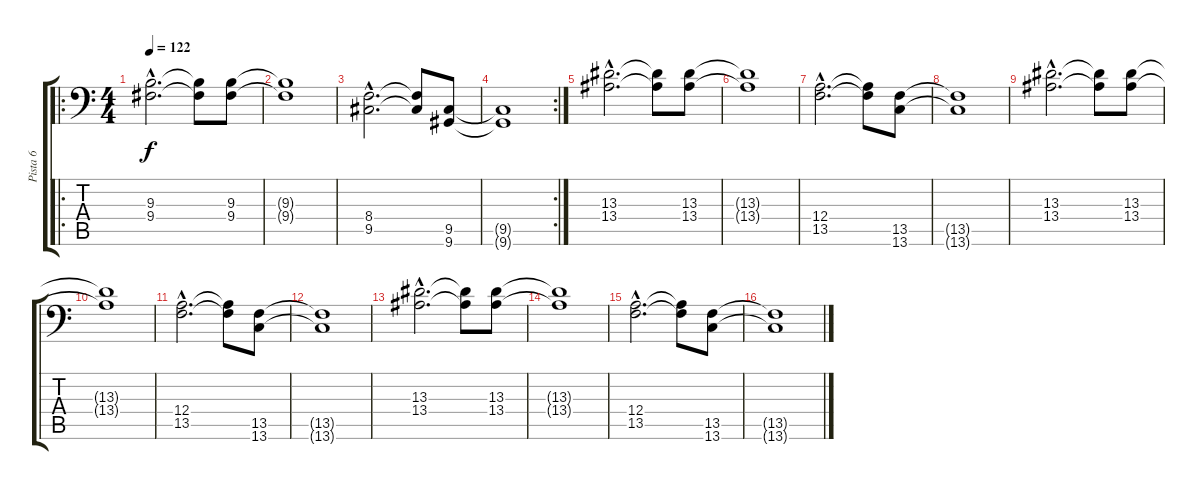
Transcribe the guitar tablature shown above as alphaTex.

\track ("Pista 6" "Pista 6") {instrument electricbassfinger}
\staff {score tabs}
\tuning (C3 G2 D2 A1 E1 B0) {hide}
\ro
\ts (4 4)
\tempo 122
\clef f4
\ks c
(9.3{hac} 9.4{hac}).2{d dy f} (9.3{t} 9.4{t}).8 (9.3 9.4).8 |
(9.3{t} 9.4{t}).1 |
(8.4{hac} 9.5{hac}).2{d} (8.4{t} 9.5{t}).8 (9.5 9.6).8 |
\rc 2
(9.5{t} 9.6{t}).1 |
(13.3{hac} 13.4{hac}).2{d} (13.3{t} 13.4{t}).8 (13.3 13.4).8 |
(13.3{t} 13.4{t}).1 |
(12.4{hac} 13.5{hac}).2{d} (12.4{t} 13.5{t}).8 (13.5 13.6).8 |
(13.5{t} 13.6{t}).1 |
(13.3{hac} 13.4{hac}).2{d} (13.3{t} 13.4{t}).8 (13.3 13.4).8 |
(13.3{t} 13.4{t}).1 |
(12.4{hac} 13.5{hac}).2{d} (12.4{t} 13.5{t}).8 (13.5 13.6).8 |
(13.5{t} 13.6{t}).1 |
(13.3{hac} 13.4{hac}).2{d} (13.3{t} 13.4{t}).8 (13.3 13.4).8 |
(13.3{t} 13.4{t}).1 |
(12.4{hac} 13.5{hac}).2{d} (12.4{t} 13.5{t}).8 (13.5 13.6).8 |
(13.5{t} 13.6{t}).1
